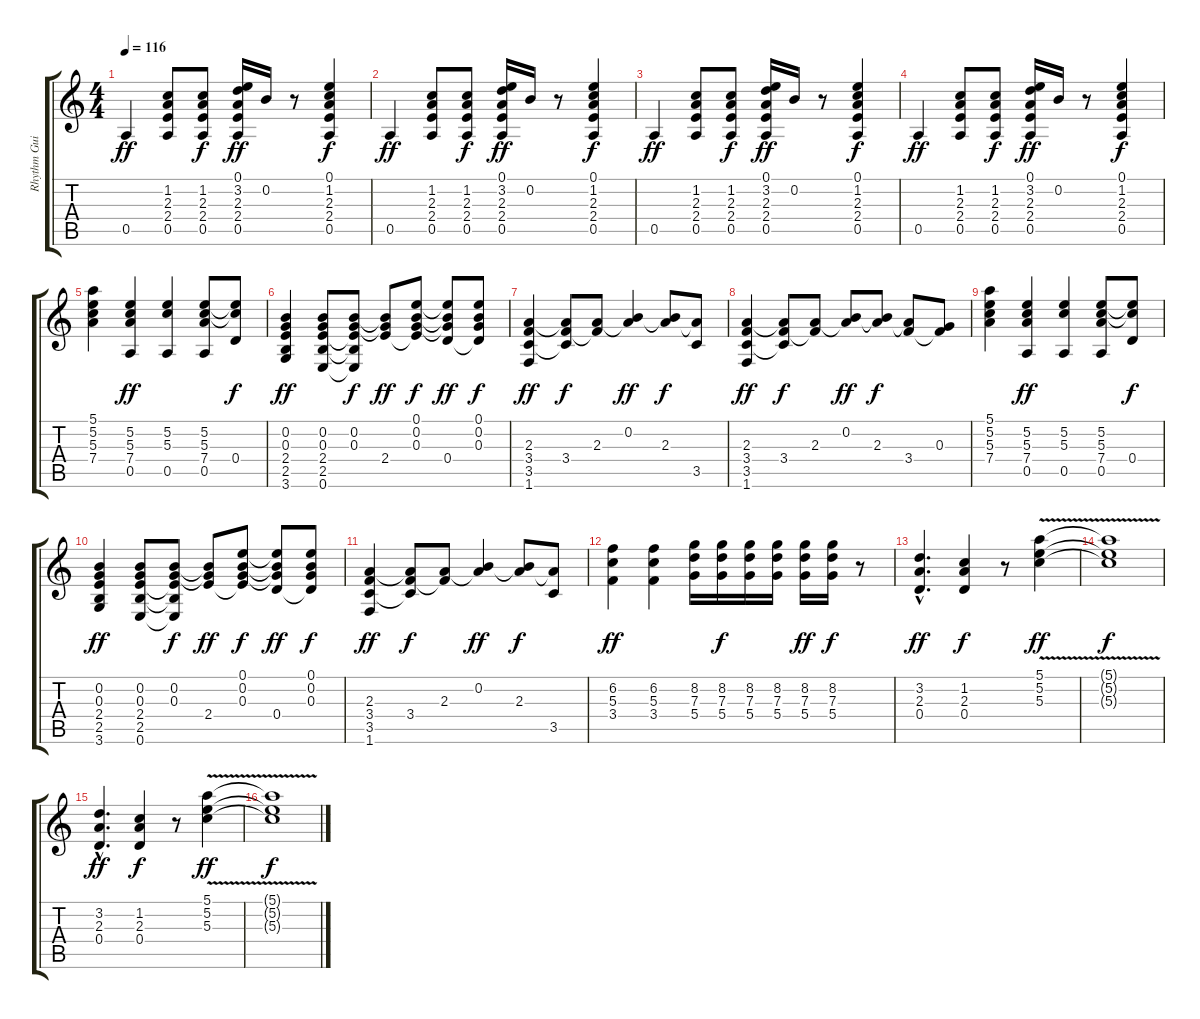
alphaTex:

\track ("Rhythm Guitar 2" "Rhythm Gui") {instrument overdrivenguitar}
\staff {score tabs}
\tuning (E4 B3 G3 D3 A2 E2) {hide}
\ts (4 4)
\tempo 116
\clef g2
\ks c
0.5.4{dy ff volume 8} (1.2 2.3 2.4 0.5).8 (1.2 2.3 2.4 0.5).8{dy f} (0.1 3.2 2.3 2.4 0.5).16{dy ff} 0.2.16 r.8 (0.1 1.2 2.3 2.4 0.5).4{dy f} |
0.5.4{dy ff} (1.2 2.3 2.4 0.5).8 (1.2 2.3 2.4 0.5).8{dy f} (0.1 3.2 2.3 2.4 0.5).16{dy ff} 0.2.16 r.8 (0.1 1.2 2.3 2.4 0.5).4{dy f} |
0.5.4{dy ff} (1.2 2.3 2.4 0.5).8 (1.2 2.3 2.4 0.5).8{dy f} (0.1 3.2 2.3 2.4 0.5).16{dy ff} 0.2.16 r.8 (0.1 1.2 2.3 2.4 0.5).4{dy f} |
0.5.4{dy ff} (1.2 2.3 2.4 0.5).8 (1.2 2.3 2.4 0.5).8{dy f} (0.1 3.2 2.3 2.4 0.5).16{dy ff} 0.2.16 r.8 (0.1 1.2 2.3 2.4 0.5).4{dy f} |
(5.1 5.2 5.3 7.4).4 (5.2 5.3 7.4 0.5).4{dy ff} (5.2 5.3 0.5).4 (5.2 5.3 7.4 0.5).8 (5.2{t} 5.3{t} 0.4).8{dy f} |
(0.2 0.3 2.4 2.5 3.6).4{dy ff} (0.2 0.3 2.4 2.5 0.6).8 (0.2 0.3 2.4{t} 2.5{t} 0.6{t}).8{dy f} (0.2{t} 0.3{t} 2.4).8{dy ff} (0.1 0.2 0.3 2.4{t}).8{dy f} (0.1{t} 0.2{t} 0.3{t} 0.4).8{dy ff} (0.1 0.2 0.3 0.4{t}).8{dy f} |
(2.3 3.4 3.5 1.6).4{dy ff} (2.3{t} 3.4 3.5{t}).8{dy f} (2.3 3.4{t}).8 (0.2 2.3{t}).4{dy ff} (0.2{t} 2.3).8{dy f} (2.3{t} 3.5).8 |
(2.3 3.4 3.5 1.6).4{dy ff} (2.3{t} 3.4 3.5{t}).8{dy f} (2.3 3.4{t}).8 (0.2 2.3{t}).8{dy ff} (0.2{t} 2.3).8{dy f} (2.3{t} 3.4).8 (0.3 3.4{t}).8 |
(5.1 5.2 5.3 7.4).4 (5.2 5.3 7.4 0.5).4{dy ff} (5.2 5.3 0.5).4 (5.2 5.3 7.4 0.5).8 (5.2{t} 5.3{t} 0.4).8{dy f} |
(0.2 0.3 2.4 2.5 3.6).4{dy ff} (0.2 0.3 2.4 2.5 0.6).8 (0.2 0.3 2.4{t} 2.5{t} 0.6{t}).8{dy f} (0.2{t} 0.3{t} 2.4).8{dy ff} (0.1 0.2 0.3 2.4{t}).8{dy f} (0.1{t} 0.2{t} 0.3{t} 0.4).8{dy ff} (0.1 0.2 0.3 0.4{t}).8{dy f} |
(2.3 3.4 3.5 1.6).4{dy ff} (2.3{t} 3.4 3.5{t}).8{dy f} (2.3 3.4{t}).8 (0.2 2.3{t}).4{dy ff} (0.2{t} 2.3).8{dy f} (2.3{t} 3.5).8 |
(6.2 5.3 3.4).4{dy ff} (6.2 5.3 3.4).4 (8.2 7.3 5.4).16 (8.2 7.3 5.4).16{dy f} (8.2 7.3 5.4).16 (8.2 7.3 5.4).16 (8.2 7.3 5.4).16{dy ff} (8.2 7.3 5.4).16{dy f} r.8 |
(3.2{hac} 2.3{hac} 0.4{hac}).4{d dy ff} (1.2 2.3 0.4).4{dy f} r.8 (5.1{v} 5.2{v} 5.3{v}).4{dy ff} |
(5.1{t} 5.2{t} 5.3{t}).1{dy f} |
(3.2{hac} 2.3{hac} 0.4{hac}).4{d dy ff} (1.2 2.3 0.4).4{dy f} r.8 (5.1{v} 5.2{v} 5.3{v}).4{dy ff} |
(5.1{t} 5.2{t} 5.3{t}).1{dy f}
